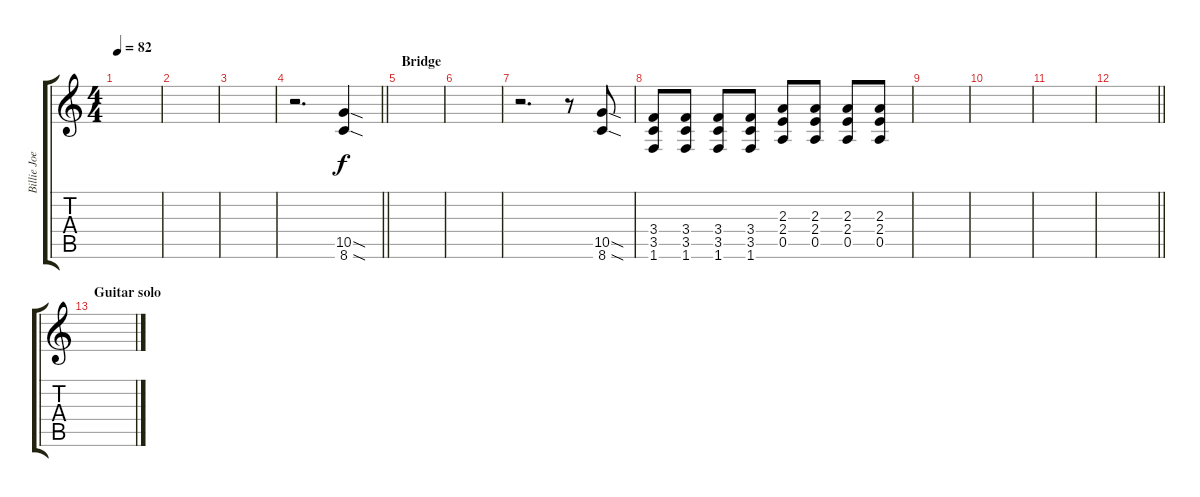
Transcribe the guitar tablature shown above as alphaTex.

\track ("Billie Joe acoustic guitar" "Billie Joe") {instrument acousticguitarsteel}
\staff {score tabs}
\tuning (E4 B3 G3 D3 A2 E2) {hide}
\ts (4 4)
\tempo 82
\clef g2
\ks c
|
|
|
\barLineRight lightlight
r.2{d instrument distortionguitar} (10.5{sod} 8.6{sod}).4 |
\section ("" "Bridge")
|
|
r.2{d} r.8 (10.5{sod} 8.6{sod}).8 |
(3.4 3.5 1.6).8 (3.4 3.5 1.6).8 (3.4 3.5 1.6).8 (3.4 3.5 1.6).8 (2.3 2.4 0.5).8 (2.3 2.4 0.5).8 (2.3 2.4 0.5).8 (2.3 2.4 0.5).8 |
|
|
|
\barLineRight lightlight
|
\section ("" "Guitar solo")
